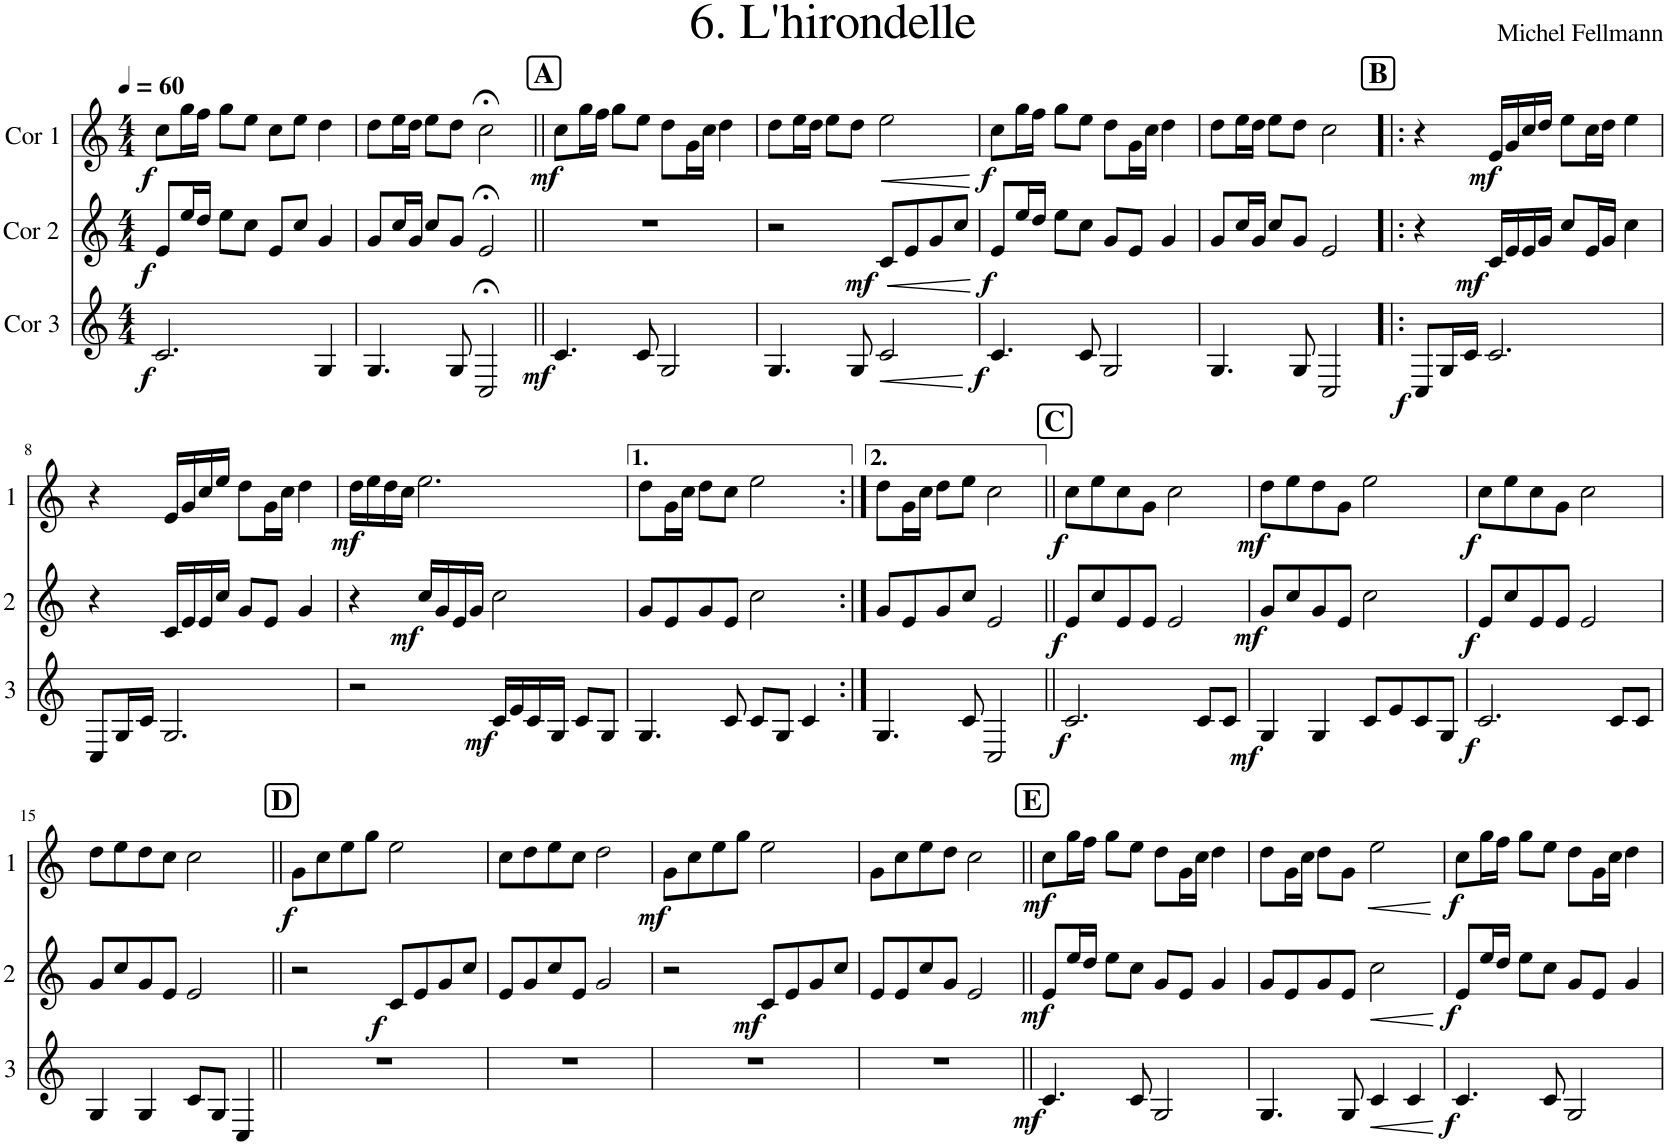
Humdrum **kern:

**kern	**dynam	**kern	**dynam	**kern	**dynam
*part3	*part3	*part2	*part2	*part1	*part1
*staff3	*staff3	*staff2	*staff2	*staff1	*staff1
*I"Cor 3	*	*I"Cor 2	*	*I"Cor 1	*
*clefG2	*	*clefG2	*	*clefG2	*
*Trd4c7	*	*Trd4c7	*	*Trd4c7	*
*k[]	*	*k[]	*	*k[]	*
*M4/4	*	*M4/4	*	*M4/4	*
*MM60	*	*MM60	*	*MM60	*
=1	=1	=1	=1	=1	=1
!	!LO:DY:b	!	!LO:DY:b	!	!LO:DY:b
2.c/	f	8e/L	f	8cc\L	f
.	.	16ee/L	.	16gg\L	.
.	.	16dd/JJ	.	16ff\JJ	.
.	.	8ee\L	.	8gg\L	.
.	.	8cc\J	.	8ee\J	.
.	.	8e/L	.	8cc\L	.
.	.	8cc/J	.	8ee\J	.
4G/	.	4g/	.	4dd\	.
=2	=2	=2	=2	=2	=2
4.G/	.	8g/L	.	8dd\L	.
.	.	16cc/L	.	16ee\L	.
.	.	16g/JJ	.	16dd\JJ	.
.	.	8cc/L	.	8ee\L	.
8G/	.	8g/J	.	8dd\J	.
2C;</	.	2e;</	.	2cc;<\	.
!!LO:REH:place=s1:a:B:cj:fs=14:t=A
=3||	=3||	=3||	=3||	=3||	=3||
!	!LO:DY:b	!	!	!	!LO:DY:b
4.c/	mf	1r	.	8cc\L	mf
.	.	.	.	16gg\L	.
.	.	.	.	16ff\JJ	.
.	.	.	.	8gg\L	.
8c/	.	.	.	8ee\J	.
2G/	.	.	.	8dd\L	.
.	.	.	.	16g\L	.
.	.	.	.	16cc\JJ	.
.	.	.	.	4dd\	.
=4	=4	=4	=4	=4	=4
4.G/	.	2r	.	8dd\L	.
.	.	.	.	16ee\L	.
.	.	.	.	16dd\JJ	.
.	.	.	.	8ee\L	.
8G/	.	.	.	8dd\J	.
!	!LO:HP:b	!	!LO:HP:b	!	!LO:HP:b
!	!	!	!LO:DY:n=1:b	!	!
2c/	<	8c/L	< mf	2ee\	<
.	.	8e/	.	.	.
.	.	8g/	.	.	.
.	.	8cc/J	.	.	.
.	[	.	[	.	[
=5	=5	=5	=5	=5	=5
!	!LO:DY:b	!	!LO:DY:b	!	!LO:DY:b
4.c/	f	8e/L	f	8cc\L	f
.	.	16ee/L	.	16gg\L	.
.	.	16dd/JJ	.	16ff\JJ	.
.	.	8ee\L	.	8gg\L	.
8c/	.	8cc\J	.	8ee\J	.
2G/	.	8g/L	.	8dd\L	.
.	.	8e/J	.	16g\L	.
.	.	.	.	16cc\JJ	.
.	.	4g/	.	4dd\	.
=6	=6	=6	=6	=6	=6
4.G/	.	8g/L	.	8dd\L	.
.	.	16cc/L	.	16ee\L	.
.	.	16g/JJ	.	16dd\JJ	.
.	.	8cc/L	.	8ee\L	.
8G/	.	8g/J	.	8dd\J	.
2C/	.	2e/	.	2cc\	.
!!LO:REH:place=s1:a:B:cj:fs=14:t=B
=7!|:	=7!|:	=7!|:	=7!|:	=7!|:	=7!|:
!	!LO:DY:b	!	!	!	!
8C/L	f	4r	.	4r	.
16G/L	.	.	.	.	.
16c/JJ	.	.	.	.	.
!	!	!	!LO:DY:b	!	!LO:DY:b
2.c/	.	16c/LL	mf	16e/LL	mf
.	.	16e/	.	16g/	.
.	.	16e/	.	16cc/	.
.	.	16g/JJ	.	16dd/JJ	.
.	.	8cc/L	.	8ee\L	.
.	.	16e/L	.	16cc\L	.
.	.	16g/JJ	.	16dd\JJ	.
.	.	4cc\	.	4ee\	.
!!LO:LB:g=z
=8	=8	=8	=8	=8	=8
8C/L	.	4r	.	4r	.
16G/L	.	.	.	.	.
16c/JJ	.	.	.	.	.
2.G/	.	16c/LL	.	16e/LL	.
.	.	16e/	.	16g/	.
.	.	16e/	.	16cc/	.
.	.	16cc/JJ	.	16ee/JJ	.
.	.	8g/L	.	8dd\L	.
.	.	8e/J	.	16g\L	.
.	.	.	.	16cc\JJ	.
.	.	4g/	.	4dd\	.
=9	=9	=9	=9	=9	=9
!	!	!	!	!	!LO:DY:b
2r	.	4r	.	16dd\LL	mf
.	.	.	.	16ee\	.
.	.	.	.	16dd\	.
.	.	.	.	16cc\JJ	.
!	!	!	!LO:DY:b	!	!
.	.	16cc/LL	mf	2.ee\	.
.	.	16g/	.	.	.
.	.	16e/	.	.	.
.	.	16g/JJ	.	.	.
!	!LO:DY:b	!	!	!	!
16c/LL	mf	2cc\	.	.	.
16e/	.	.	.	.	.
16c/	.	.	.	.	.
16G/JJ	.	.	.	.	.
8c/L	.	.	.	.	.
8G/J	.	.	.	.	.
=10	=10	=10	=10	=10	=10
4.G/	.	8g/L	.	8dd\L	.
.	.	8e/	.	16g\L	.
.	.	.	.	16cc\JJ	.
.	.	8g/	.	8dd\L	.
8c/	.	8e/J	.	8cc\J	.
8c/L	.	2cc\	.	2ee\	.
8G/J	.	.	.	.	.
4c/	.	.	.	.	.
=11:|!	=11:|!	=11:|!	=11:|!	=11:|!	=11:|!
4.G/	.	8g/L	.	8dd\L	.
.	.	8e/	.	16g\L	.
.	.	.	.	16cc\JJ	.
.	.	8g/	.	8dd\L	.
8c/	.	8cc/J	.	8ee\J	.
2C/	.	2e/	.	2cc\	.
!!LO:REH:place=s1:a:B:cj:fs=14:t=C
=12||	=12||	=12||	=12||	=12||	=12||
!	!LO:DY:b	!	!LO:DY:b	!	!LO:DY:b
2.c/	f	8e/L	f	8cc\L	f
.	.	8cc/	.	8ee\	.
.	.	8e/	.	8cc\	.
.	.	8e/J	.	8g\J	.
.	.	2e/	.	2cc\	.
8c/L	.	.	.	.	.
8c/J	.	.	.	.	.
=13	=13	=13	=13	=13	=13
!	!LO:DY:b	!	!LO:DY:b	!	!LO:DY:b
4G/	mf	8g/L	mf	8dd\L	mf
.	.	8cc/	.	8ee\	.
4G/	.	8g/	.	8dd\	.
.	.	8e/J	.	8g\J	.
8c/L	.	2cc\	.	2ee\	.
8e/	.	.	.	.	.
8c/	.	.	.	.	.
8G/J	.	.	.	.	.
=14	=14	=14	=14	=14	=14
!	!LO:DY:b	!	!LO:DY:b	!	!LO:DY:b
2.c/	f	8e/L	f	8cc\L	f
.	.	8cc/	.	8ee\	.
.	.	8e/	.	8cc\	.
.	.	8e/J	.	8g\J	.
.	.	2e/	.	2cc\	.
8c/L	.	.	.	.	.
8c/J	.	.	.	.	.
!!LO:LB:g=z
=15	=15	=15	=15	=15	=15
4G/	.	8g/L	.	8dd\L	.
.	.	8cc/	.	8ee\	.
4G/	.	8g/	.	8dd\	.
.	.	8e/J	.	8cc\J	.
8c/L	.	2e/	.	2cc\	.
8G/J	.	.	.	.	.
4C/	.	.	.	.	.
!!LO:REH:place=s1:a:B:cj:fs=14:t=D
=16||	=16||	=16||	=16||	=16||	=16||
!	!	!	!	!	!LO:DY:b
1r	.	2r	.	8g\L	f
.	.	.	.	8cc\	.
.	.	.	.	8ee\	.
.	.	.	.	8gg\J	.
!	!	!	!LO:DY:b	!	!
.	.	8c/L	f	2ee\	.
.	.	8e/	.	.	.
.	.	8g/	.	.	.
.	.	8cc/J	.	.	.
=17	=17	=17	=17	=17	=17
1r	.	8e/L	.	8cc\L	.
.	.	8g/	.	8dd\	.
.	.	8cc/	.	8ee\	.
.	.	8e/J	.	8cc\J	.
.	.	2g/	.	2dd\	.
=18	=18	=18	=18	=18	=18
!	!	!	!	!	!LO:DY:b
1r	.	2r	.	8g\L	mf
.	.	.	.	8cc\	.
.	.	.	.	8ee\	.
.	.	.	.	8gg\J	.
!	!	!	!LO:DY:b	!	!
.	.	8c/L	mf	2ee\	.
.	.	8e/	.	.	.
.	.	8g/	.	.	.
.	.	8cc/J	.	.	.
=19	=19	=19	=19	=19	=19
1r	.	8e/L	.	8g\L	.
.	.	8e/	.	8cc\	.
.	.	8cc/	.	8ee\	.
.	.	8g/J	.	8dd\J	.
.	.	2e/	.	2cc\	.
!!LO:REH:place=s1:a:B:cj:fs=14:t=E
=20||	=20||	=20||	=20||	=20||	=20||
!	!LO:DY:b	!	!LO:DY:b	!	!LO:DY:b
4.c/	mf	8e/L	mf	8cc\L	mf
.	.	16ee/L	.	16gg\L	.
.	.	16dd/JJ	.	16ff\JJ	.
.	.	8ee\L	.	8gg\L	.
8c/	.	8cc\J	.	8ee\J	.
2G/	.	8g/L	.	8dd\L	.
.	.	8e/J	.	16g\L	.
.	.	.	.	16cc\JJ	.
.	.	4g/	.	4dd\	.
=21	=21	=21	=21	=21	=21
4.G/	.	8g/L	.	8dd\L	.
.	.	8e/	.	16g\L	.
.	.	.	.	16cc\JJ	.
.	.	8g/	.	8dd\L	.
8G/	.	8e/J	.	8g\J	.
!	!LO:HP:b	!	!LO:HP:b	!	!LO:HP:b
4c/	<	2cc\	<	2ee\	<
4c/	.	.	.	.	.
.	[	.	[	.	[
=22	=22	=22	=22	=22	=22
!	!LO:DY:b	!	!LO:DY:b	!	!LO:DY:b
4.c/	f	8e/L	f	8cc\L	f
.	.	16ee/L	.	16gg\L	.
.	.	16dd/JJ	.	16ff\JJ	.
.	.	8ee\L	.	8gg\L	.
8c/	.	8cc\J	.	8ee\J	.
2G/	.	8g/L	.	8dd\L	.
.	.	8e/J	.	16g\L	.
.	.	.	.	16cc\JJ	.
.	.	4g/	.	4dd\	.
=	=	=	=	=	=
*-	*-	*-	*-	*-	*-
